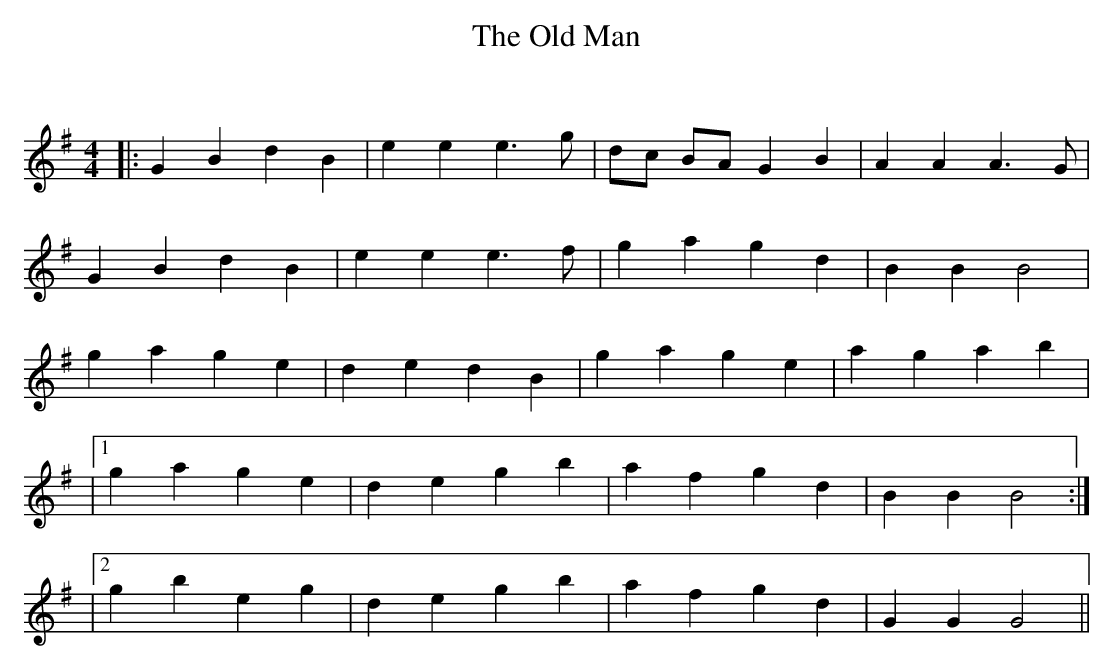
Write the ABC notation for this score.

X:1
T: The Old Man
C:
Q: 232
K:G
M:4/4
L:1/8
|:G2 B2 d2 B2|e2 e2 e3g|dc BA G2 B2|A2 A2 A3G|
G2 B2 d2 B2|e2 e2 e3f|g2 a2 g2 d2|B2 B2 B4|
g2 a2 g2 e2|d2 e2 d2 B2|g2 a2 g2 e2|a2 g2 a2 b2|
|1g2 a2 g2 e2|d2 e2 g2 b2|a2 f2 g2 d2|B2 B2 B4:|
|2g2 b2 e2 g2|d2 e2 g2 b2|a2 f2 g2 d2|G2 G2 G4||
